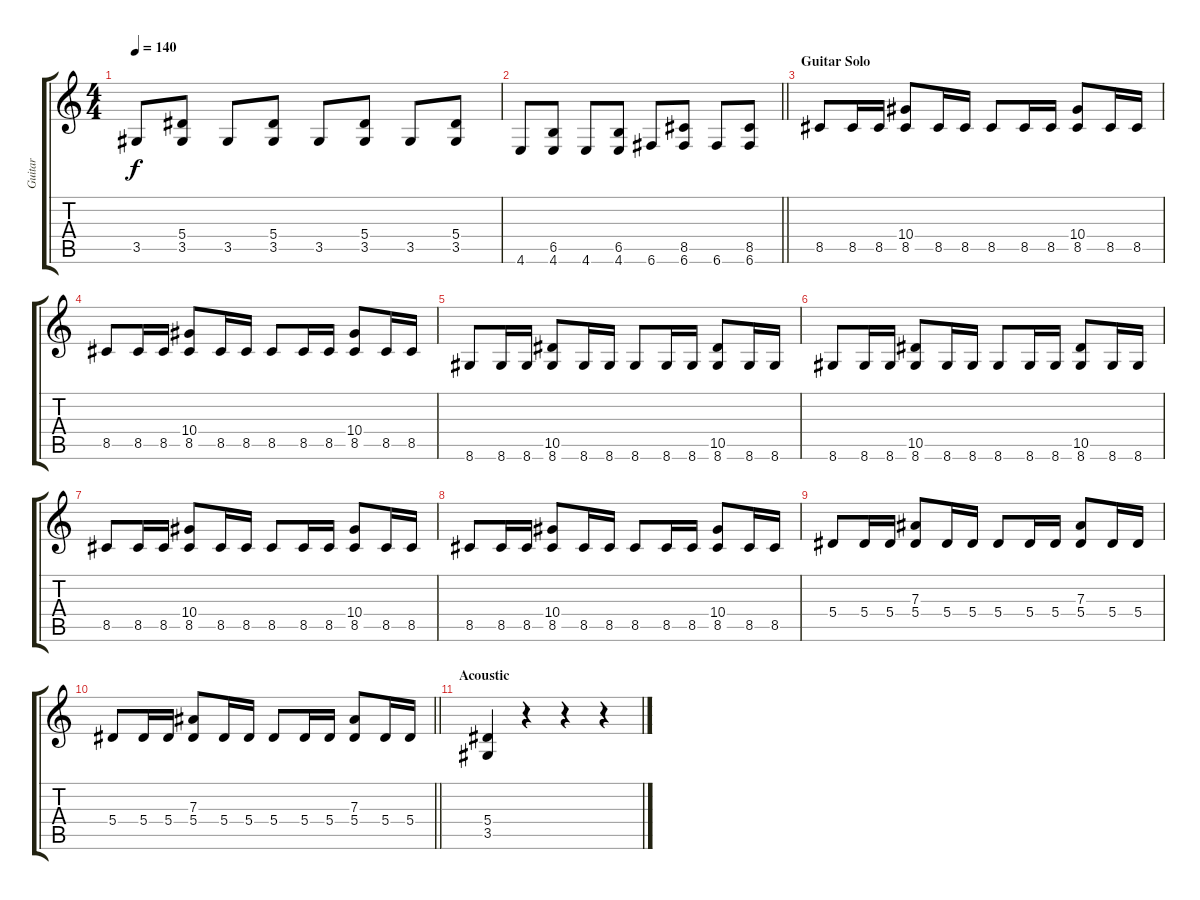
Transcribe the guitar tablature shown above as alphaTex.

\track ("Guitar" "Guitar") {instrument distortionguitar}
\staff {score tabs}
\tuning (C4 G3 Eb3 Bb2 F2 C2) {hide}
\ts (4 4)
\tempo 140
\clef g2
\ks c
3.5.8{dy f} (5.4 3.5).8 3.5.8 (5.4 3.5).8 3.5.8 (5.4 3.5).8 3.5.8 (5.4 3.5).8 |
\barLineRight lightlight
4.6.8 (6.5 4.6).8 4.6.8 (6.5 4.6).8 6.6.8 (8.5 6.6).8 6.6.8 (8.5 6.6).8 |
\section ("" "Guitar Solo")
8.5.8 8.5.16 8.5.16 (10.4 8.5).8 8.5.16 8.5.16 8.5.8 8.5.16 8.5.16 (10.4 8.5).8 8.5.16 8.5.16 |
8.5.8 8.5.16 8.5.16 (10.4 8.5).8 8.5.16 8.5.16 8.5.8 8.5.16 8.5.16 (10.4 8.5).8 8.5.16 8.5.16 |
8.6.8 8.6.16 8.6.16 (10.5 8.6).8 8.6.16 8.6.16 8.6.8 8.6.16 8.6.16 (10.5 8.6).8 8.6.16 8.6.16 |
8.6.8 8.6.16 8.6.16 (10.5 8.6).8 8.6.16 8.6.16 8.6.8 8.6.16 8.6.16 (10.5 8.6).8 8.6.16 8.6.16 |
8.5.8 8.5.16 8.5.16 (10.4 8.5).8 8.5.16 8.5.16 8.5.8 8.5.16 8.5.16 (10.4 8.5).8 8.5.16 8.5.16 |
8.5.8 8.5.16 8.5.16 (10.4 8.5).8 8.5.16 8.5.16 8.5.8 8.5.16 8.5.16 (10.4 8.5).8 8.5.16 8.5.16 |
5.4.8 5.4.16 5.4.16 (7.3 5.4).8 5.4.16 5.4.16 5.4.8 5.4.16 5.4.16 (7.3 5.4).8 5.4.16 5.4.16 |
\barLineRight lightlight
5.4.8 5.4.16 5.4.16 (7.3 5.4).8 5.4.16 5.4.16 5.4.8 5.4.16 5.4.16 (7.3 5.4).8 5.4.16 5.4.16 |
\section ("" "Acoustic")
(5.4 3.5).4 r.4 r.4 r.4
